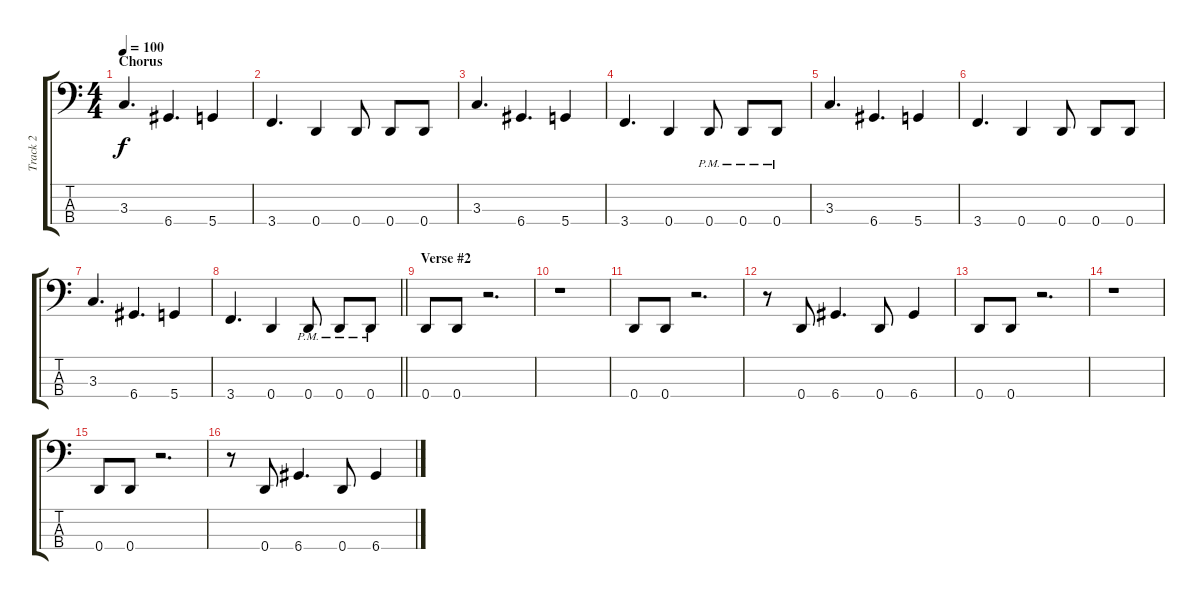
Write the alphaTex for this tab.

\track ("Track 2" "Track 2") {instrument electricbassfinger}
\staff {score tabs}
\tuning (G2 D2 A1 D1) {hide}
\ts (4 4)
\section ("" "Chorus")
\tempo 100
\clef f4
\ks c
3.3.4{d dy f} 6.4.4{d} 5.4.4 |
3.4.4{d} 0.4.4 0.4.8 0.4.8 0.4.8 |
3.3.4{d} 6.4.4{d} 5.4.4 |
3.4.4{d} 0.4.4 0.4{pm}.8 0.4{pm}.8 0.4{pm}.8 |
3.3.4{d} 6.4.4{d} 5.4.4 |
3.4.4{d} 0.4.4 0.4.8 0.4.8 0.4.8 |
3.3.4{d} 6.4.4{d} 5.4.4 |
\barLineRight lightlight
3.4.4{d} 0.4.4 0.4{pm}.8 0.4{pm}.8 0.4{pm}.8 |
\section ("" "Verse #2")
0.4.8 0.4.8 r.2{d} |
r.1 |
0.4.8 0.4.8 r.2{d} |
r.8 0.4.8 6.4.4{d} 0.4.8 6.4.4 |
0.4.8 0.4.8 r.2{d} |
r.1 |
0.4.8 0.4.8 r.2{d} |
r.8 0.4.8 6.4.4{d} 0.4.8 6.4.4
